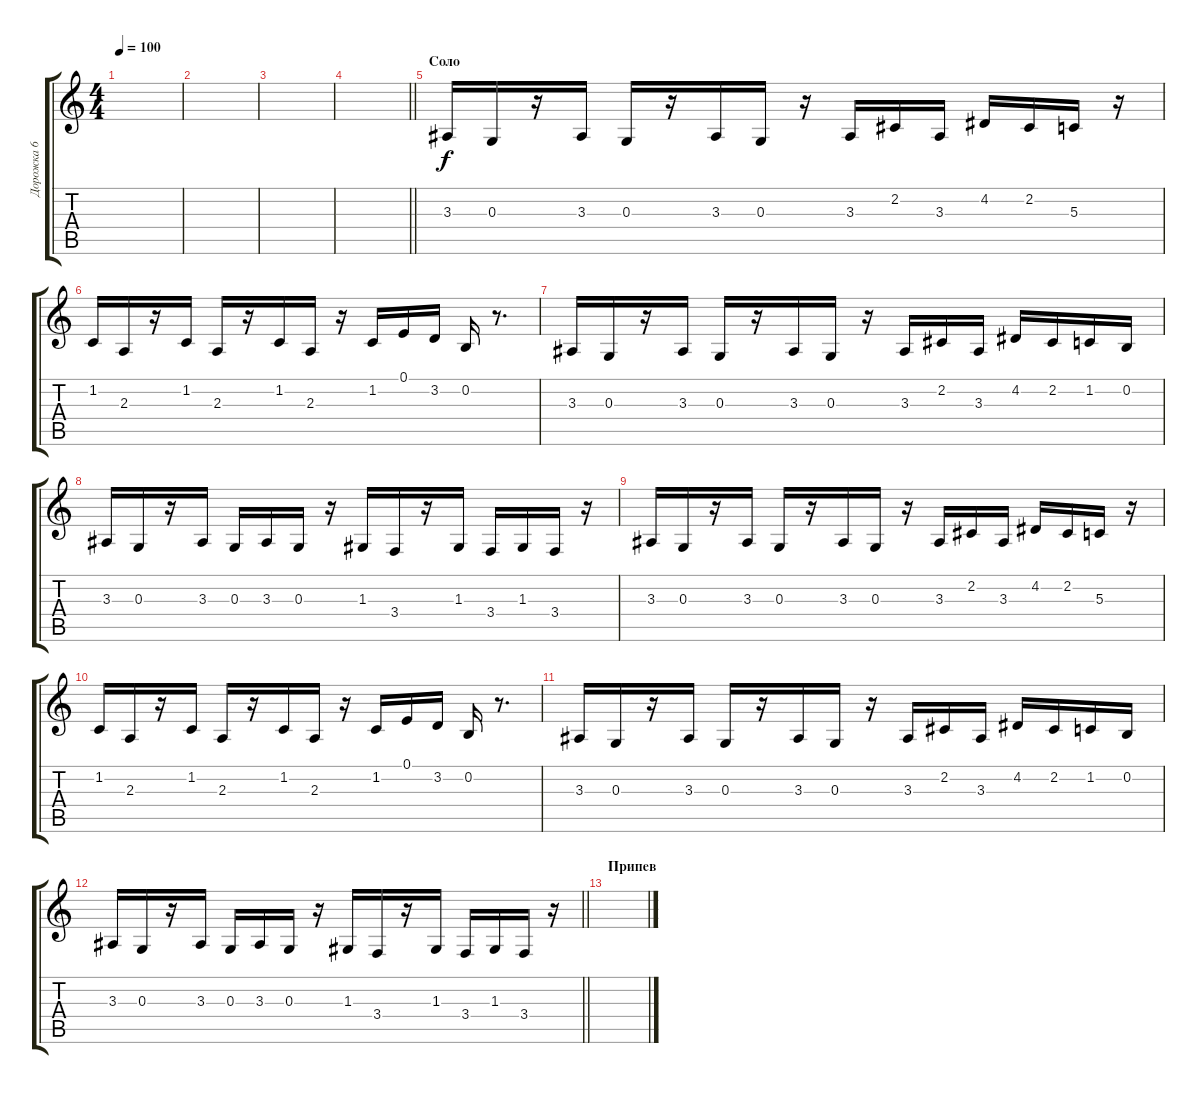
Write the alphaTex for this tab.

\track ("Дорожка 6" "Дорожка 6") {instrument lead8bassandlead}
\staff {score tabs}
\tuning (E4 B3 G3 D3 A2 E2) {hide}
\ts (4 4)
\tempo 100
\clef g2
\ks c
|
|
|
\barLineRight lightlight
|
\section ("" "Соло")
3.3.16 0.3.16 r.16 3.3.16 0.3.16 r.16 3.3.16 0.3.16 r.16 3.3.16 2.2.16 3.3.16 4.2.16 2.2.16 5.3.16 r.16 |
1.2.16 2.3.16 r.16 1.2.16 2.3.16 r.16 1.2.16 2.3.16 r.16 1.2.16 0.1.16 3.2.16 0.2.16 r.8{d} |
3.3.16 0.3.16 r.16 3.3.16 0.3.16 r.16 3.3.16 0.3.16 r.16 3.3.16 2.2.16 3.3.16 4.2.16 2.2.16 1.2.16 0.2.16 |
3.3.16 0.3.16 r.16 3.3.16 0.3.16 3.3.16 0.3.16 r.16 1.3.16 3.4.16 r.16 1.3.16 3.4.16 1.3.16 3.4.16 r.16 |
3.3.16 0.3.16 r.16 3.3.16 0.3.16 r.16 3.3.16 0.3.16 r.16 3.3.16 2.2.16 3.3.16 4.2.16 2.2.16 5.3.16 r.16 |
1.2.16 2.3.16 r.16 1.2.16 2.3.16 r.16 1.2.16 2.3.16 r.16 1.2.16 0.1.16 3.2.16 0.2.16 r.8{d} |
3.3.16 0.3.16 r.16 3.3.16 0.3.16 r.16 3.3.16 0.3.16 r.16 3.3.16 2.2.16 3.3.16 4.2.16 2.2.16 1.2.16 0.2.16 |
\barLineRight lightlight
3.3.16 0.3.16 r.16 3.3.16 0.3.16 3.3.16 0.3.16 r.16 1.3.16 3.4.16 r.16 1.3.16 3.4.16 1.3.16 3.4.16 r.16 |
\section ("" "Припев")
